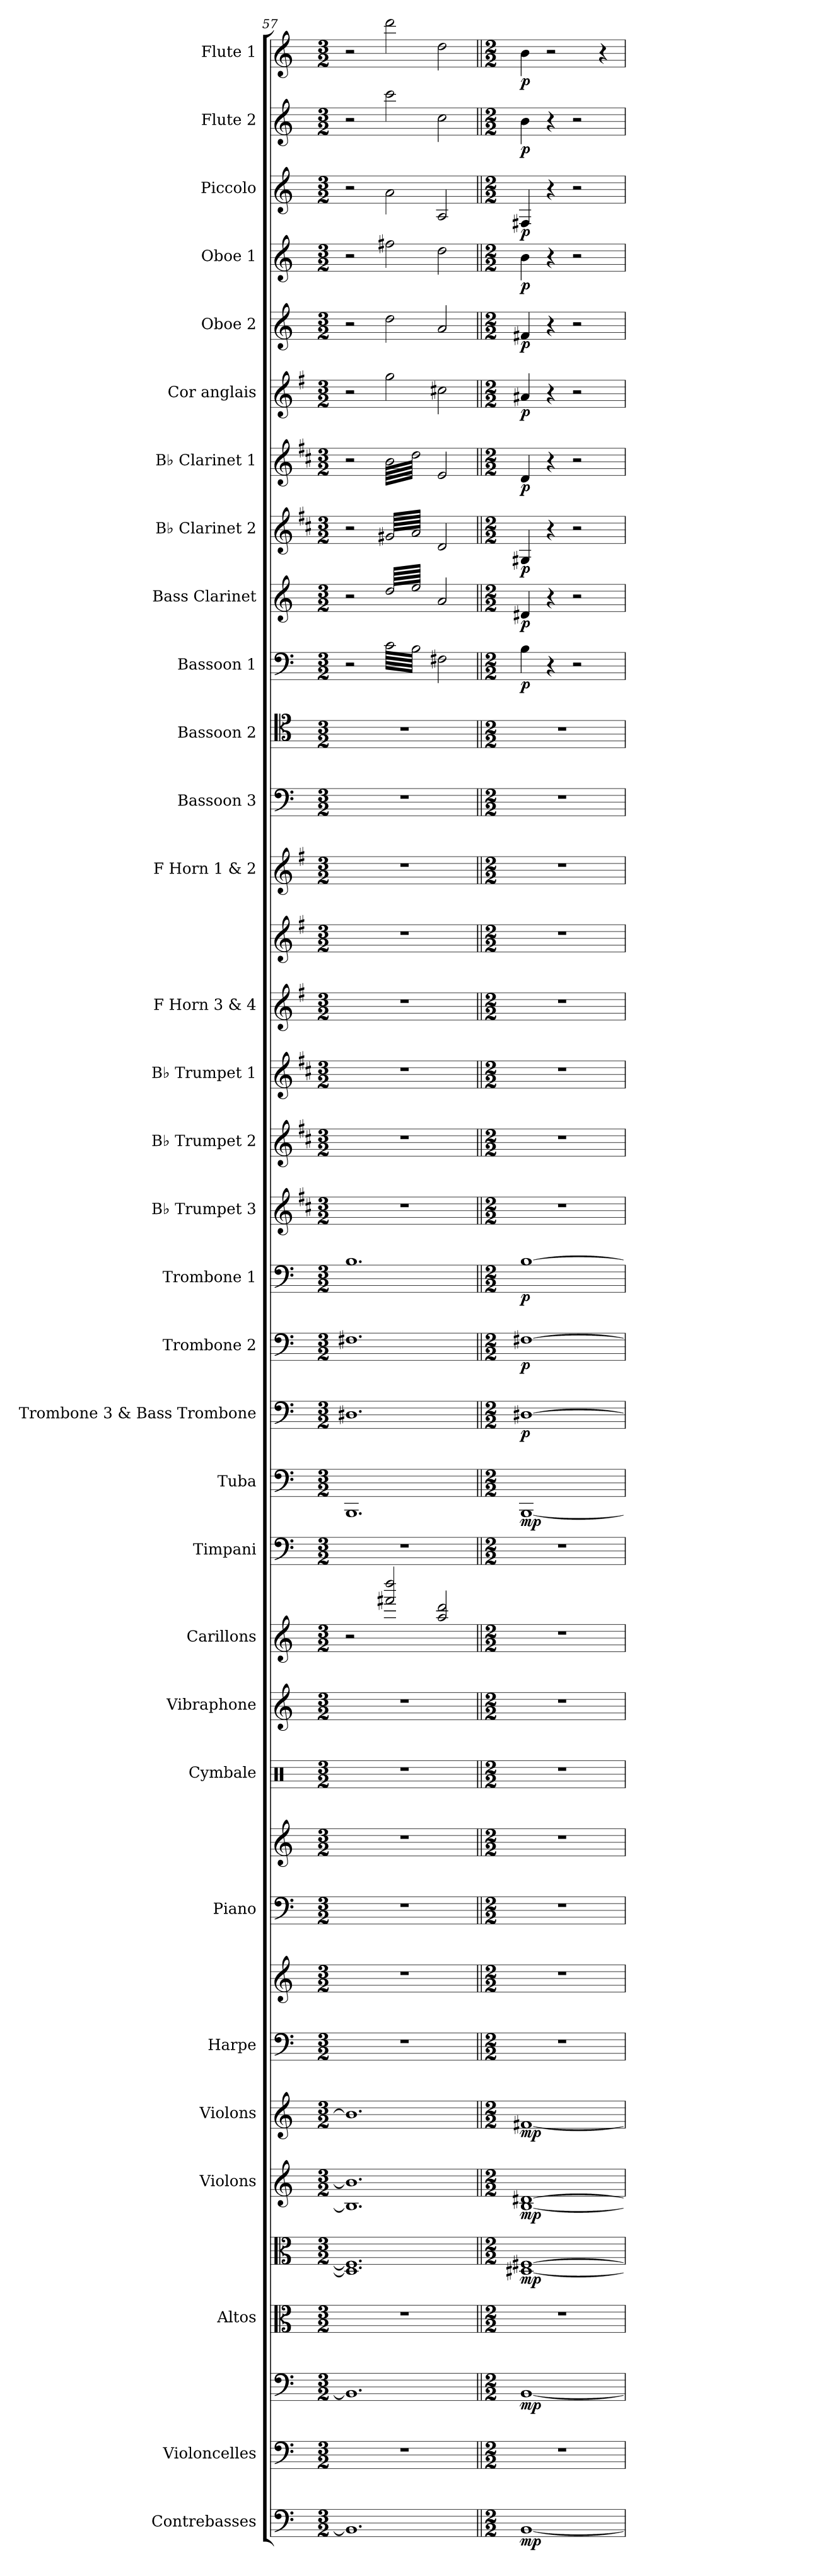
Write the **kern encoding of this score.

**kern	**dynam	**kern	**kern	**dynam	**kern	**kern	**dynam	**kern	**dynam	**kern	**dynam	**kern	**kern	**kern	**kern	**kern	**kern	**kern	**kern	**kern	**dynam	**kern	**dynam	**kern	**dynam	**kern	**dynam	**kern	**kern	**kern	**kern	**kern	**kern	**kern	**kern	**kern	**dynam	**kern	**dynam	**kern	**dynam	**kern	**dynam	**kern	**dynam	**kern	**dynam	**kern	**dynam	**kern	**dynam	**kern	**dynam	**kern	**dynam
*part32	*part32	*part31	*part31	*part31	*part30	*part30	*part30	*part29	*part29	*part28	*part28	*part27	*part27	*part26	*part26	*part25	*part24	*part23	*part22	*part21	*part21	*part20	*part20	*part19	*part19	*part18	*part18	*part17	*part16	*part15	*part14	*part14	*part13	*part12	*part11	*part10	*part10	*part9	*part9	*part8	*part8	*part7	*part7	*part6	*part6	*part5	*part5	*part4	*part4	*part3	*part3	*part2	*part2	*part1	*part1
*staff37	*staff37	*staff36	*staff35	*staff35/36	*staff34	*staff33	*staff33/34	*staff32	*staff32	*staff31	*staff31	*staff30	*staff29	*staff28	*staff27	*staff26	*staff25	*staff24	*staff23	*staff22	*staff22	*staff21	*staff21	*staff20	*staff20	*staff19	*staff19	*staff18	*staff17	*staff16	*staff15	*staff14	*staff13	*staff12	*staff11	*staff10	*staff10	*staff9	*staff9	*staff8	*staff8	*staff7	*staff7	*staff6	*staff6	*staff5	*staff5	*staff4	*staff4	*staff3	*staff3	*staff2	*staff2	*staff1	*staff1
*I"Contrebasses	*	*I"Violoncelles	*	*	*I"Altos	*	*	*I"Violons	*	*I"Violons	*	*I"Harpe	*	*I"Piano	*	*I"Cymbale	*I"Vibraphone	*I"Carillons	*I"Timpani	*I"Tuba	*	*I"Trombone 3 &amp; Bass Trombone	*	*I"Trombone 2	*	*I"Trombone 1	*	*I"B♭ Trumpet 3	*I"B♭ Trumpet 2	*I"B♭ Trumpet 1	*I"F Horn 3 &amp; 4	*	*I"F Horn 1 &amp; 2	*I"Bassoon 3	*I"Bassoon 2	*I"Bassoon 1	*	*I"Bass Clarinet	*	*I"B♭ Clarinet 2	*	*I"B♭ Clarinet 1	*	*I"Cor anglais	*	*I"Oboe 2	*	*I"Oboe 1	*	*I"Piccolo	*	*I"Flute 2	*	*I"Flute 1	*
*I'Cbs.	*	*I'Vlcs	*	*	*I'Alt.	*	*	*I'Vlns.	*	*I'Vlns.	*	*I'Hrp.	*	*I'Pia.	*	*I'Cym.	*I'Vib.	*I'Car.	*I'Timp.	*I'Tba.	*	*I'Tbn. 3 B. Tbn.	*	*I'Tbn. 2	*	*I'Tbn. 1	*	*I'B♭ Tpt. 3	*I'B♭ Tpt. 2	*I'B♭ Tpt. 1	*I'F Hn. 3 4	*	*I'F Hn. 1 2	*I'Bsn. 3	*I'Bsn. 2	*I'Bsn. 1	*	*I'B. Cl.	*	*I'B♭ Cl. 2	*	*I'B♭ Cl. 1	*	*I'C. A.	*	*I'Ob. 2	*	*I'Ob. 1	*	*I'Picc.	*	*I'Fl. 2	*	*I'Fl. 1	*
*clefF4	*	*clefF4	*clefF4	*	*clefC3	*clefC3	*	*clefG2	*	*clefG2	*	*clefF4	*clefG2	*clefF4	*clefG2	*clefX	*clefG2	*clefG2	*clefF4	*clefF4	*	*clefF4	*	*clefF4	*	*clefF4	*	*clefG2	*clefG2	*clefG2	*clefG2	*clefG2	*clefG2	*clefF4	*clefC4	*clefF4	*	*clefG2	*	*clefG2	*	*clefG2	*	*clefG2	*	*clefG2	*	*clefG2	*	*clefG2	*	*clefG2	*	*clefG2	*
*ITrd7c12	*	*	*	*	*	*	*	*	*	*	*	*	*	*	*	*	*	*	*	*	*	*	*	*	*	*	*	*ITrd1c2	*ITrd1c2	*ITrd1c2	*ITrd4c7	*ITrd4c7	*ITrd4c7	*	*	*	*	*ITrd8c14	*	*ITrd1c2	*	*ITrd1c2	*	*ITrd4c7	*	*	*	*	*	*ITrd-7c-12	*	*	*	*	*
*k[]	*	*k[]	*k[]	*	*k[]	*k[]	*	*k[]	*	*k[]	*	*k[]	*k[]	*k[]	*k[]	*k[]	*k[]	*k[]	*k[]	*k[]	*	*k[]	*	*k[]	*	*k[]	*	*k[]	*k[]	*k[]	*k[]	*k[]	*k[]	*k[]	*k[]	*k[]	*	*k[]	*	*k[]	*	*k[]	*	*k[]	*	*k[]	*	*k[]	*	*k[]	*	*k[]	*	*k[]	*
*M3/2	*	*M3/2	*M3/2	*	*M3/2	*M3/2	*	*M3/2	*	*M3/2	*	*M3/2	*M3/2	*M3/2	*M3/2	*M3/2	*M3/2	*M3/2	*M3/2	*M3/2	*	*M3/2	*	*M3/2	*	*M3/2	*	*M3/2	*M3/2	*M3/2	*M3/2	*M3/2	*M3/2	*M3/2	*M3/2	*M3/2	*	*M3/2	*	*M3/2	*	*M3/2	*	*M3/2	*	*M3/2	*	*M3/2	*	*M3/2	*	*M3/2	*	*M3/2	*
=57	=57	=57	=57	=57	=57	=57	=57	=57	=57	=57	=57	=57	=57	=57	=57	=57	=57	=57	=57	=57	=57	=57	=57	=57	=57	=57	=57	=57	=57	=57	=57	=57	=57	=57	=57	=57	=57	=57	=57	=57	=57	=57	=57	=57	=57	=57	=57	=57	=57	=57	=57	=57	=57	=57	=57
1.BBB]	.	1.r	1.BB]	.	1.r	1.D#] 1.F#]	.	1.B] 1.b]	.	1.b]	.	1.r	1.r	1.r	1.r	1.r	1.r	2r	1.r	1.BBB	.	1.D#X	.	1.F#X	.	1.B	.	1.r	1.r	1.r	1.r	1.r	1.r	1.r	1.r	2r	.	2r	.	2r	.	2r	.	2r	.	2r	.	2r	.	2r	.	2r	.	2r	.
*	*	*	*	*	*	*	*	*	*	*	*	*	*	*	*	*	*	*	*	*	*	*	*	*	*	*	*	*	*	*	*	*	*	*	*	*tremolo	*	*	*	*	*	*	*	*	*	*	*	*	*	*	*	*	*	*	*
*	*	*	*	*	*	*	*	*	*	*	*	*	*	*	*	*	*	*	*	*	*	*	*	*	*	*	*	*	*	*	*	*	*	*	*	*	*	*tremolo	*	*	*	*	*	*	*	*	*	*	*	*	*	*	*	*	*
*	*	*	*	*	*	*	*	*	*	*	*	*	*	*	*	*	*	*	*	*	*	*	*	*	*	*	*	*	*	*	*	*	*	*	*	*	*	*	*	*tremolo	*	*	*	*	*	*	*	*	*	*	*	*	*	*	*
*	*	*	*	*	*	*	*	*	*	*	*	*	*	*	*	*	*	*	*	*	*	*	*	*	*	*	*	*	*	*	*	*	*	*	*	*	*	*	*	*	*	*tremolo	*	*	*	*	*	*	*	*	*	*	*	*	*
.	.	.	.	.	.	.	.	.	.	.	.	.	.	.	.	.	.	2fff#X/ 2dddd/	.	.	.	.	.	.	.	.	.	.	.	.	.	.	.	.	.	64c\LLLL	.	64d/LLLL	.	64f#X/LLLL	.	64a\LLLL	.	2cc\	.	2dd\	.	2ff#X\	.	2aa\	.	2ccc\	.	2ddd\	.
.	.	.	.	.	.	.	.	.	.	.	.	.	.	.	.	.	.	.	.	.	.	.	.	.	.	.	.	.	.	.	.	.	.	.	.	64B\	.	64e/	.	64g/	.	64cc\	.	.	.	.	.	.	.	.	.	.	.	.	.
.	.	.	.	.	.	.	.	.	.	.	.	.	.	.	.	.	.	.	.	.	.	.	.	.	.	.	.	.	.	.	.	.	.	.	.	64c\	.	64d/	.	64f#X/	.	64a\	.	.	.	.	.	.	.	.	.	.	.	.	.
.	.	.	.	.	.	.	.	.	.	.	.	.	.	.	.	.	.	.	.	.	.	.	.	.	.	.	.	.	.	.	.	.	.	.	.	64B\	.	64e/	.	64g/	.	64cc\	.	.	.	.	.	.	.	.	.	.	.	.	.
.	.	.	.	.	.	.	.	.	.	.	.	.	.	.	.	.	.	.	.	.	.	.	.	.	.	.	.	.	.	.	.	.	.	.	.	64c\	.	64d/	.	64f#X/	.	64a\	.	.	.	.	.	.	.	.	.	.	.	.	.
.	.	.	.	.	.	.	.	.	.	.	.	.	.	.	.	.	.	.	.	.	.	.	.	.	.	.	.	.	.	.	.	.	.	.	.	64B\	.	64e/	.	64g/	.	64cc\	.	.	.	.	.	.	.	.	.	.	.	.	.
.	.	.	.	.	.	.	.	.	.	.	.	.	.	.	.	.	.	.	.	.	.	.	.	.	.	.	.	.	.	.	.	.	.	.	.	64c\	.	64d/	.	64f#X/	.	64a\	.	.	.	.	.	.	.	.	.	.	.	.	.
.	.	.	.	.	.	.	.	.	.	.	.	.	.	.	.	.	.	.	.	.	.	.	.	.	.	.	.	.	.	.	.	.	.	.	.	64B\	.	64e/	.	64g/	.	64cc\	.	.	.	.	.	.	.	.	.	.	.	.	.
.	.	.	.	.	.	.	.	.	.	.	.	.	.	.	.	.	.	.	.	.	.	.	.	.	.	.	.	.	.	.	.	.	.	.	.	64c\	.	64d/	.	64f#X/	.	64a\	.	.	.	.	.	.	.	.	.	.	.	.	.
.	.	.	.	.	.	.	.	.	.	.	.	.	.	.	.	.	.	.	.	.	.	.	.	.	.	.	.	.	.	.	.	.	.	.	.	64B\	.	64e/	.	64g/	.	64cc\	.	.	.	.	.	.	.	.	.	.	.	.	.
.	.	.	.	.	.	.	.	.	.	.	.	.	.	.	.	.	.	.	.	.	.	.	.	.	.	.	.	.	.	.	.	.	.	.	.	64c\	.	64d/	.	64f#X/	.	64a\	.	.	.	.	.	.	.	.	.	.	.	.	.
.	.	.	.	.	.	.	.	.	.	.	.	.	.	.	.	.	.	.	.	.	.	.	.	.	.	.	.	.	.	.	.	.	.	.	.	64B\	.	64e/	.	64g/	.	64cc\	.	.	.	.	.	.	.	.	.	.	.	.	.
.	.	.	.	.	.	.	.	.	.	.	.	.	.	.	.	.	.	.	.	.	.	.	.	.	.	.	.	.	.	.	.	.	.	.	.	64c\	.	64d/	.	64f#X/	.	64a\	.	.	.	.	.	.	.	.	.	.	.	.	.
.	.	.	.	.	.	.	.	.	.	.	.	.	.	.	.	.	.	.	.	.	.	.	.	.	.	.	.	.	.	.	.	.	.	.	.	64B\	.	64e/	.	64g/	.	64cc\	.	.	.	.	.	.	.	.	.	.	.	.	.
.	.	.	.	.	.	.	.	.	.	.	.	.	.	.	.	.	.	.	.	.	.	.	.	.	.	.	.	.	.	.	.	.	.	.	.	64c\	.	64d/	.	64f#X/	.	64a\	.	.	.	.	.	.	.	.	.	.	.	.	.
.	.	.	.	.	.	.	.	.	.	.	.	.	.	.	.	.	.	.	.	.	.	.	.	.	.	.	.	.	.	.	.	.	.	.	.	64B\	.	64e/	.	64g/	.	64cc\	.	.	.	.	.	.	.	.	.	.	.	.	.
.	.	.	.	.	.	.	.	.	.	.	.	.	.	.	.	.	.	.	.	.	.	.	.	.	.	.	.	.	.	.	.	.	.	.	.	64c\	.	64d/	.	64f#X/	.	64a\	.	.	.	.	.	.	.	.	.	.	.	.	.
.	.	.	.	.	.	.	.	.	.	.	.	.	.	.	.	.	.	.	.	.	.	.	.	.	.	.	.	.	.	.	.	.	.	.	.	64B\	.	64e/	.	64g/	.	64cc\	.	.	.	.	.	.	.	.	.	.	.	.	.
.	.	.	.	.	.	.	.	.	.	.	.	.	.	.	.	.	.	.	.	.	.	.	.	.	.	.	.	.	.	.	.	.	.	.	.	64c\	.	64d/	.	64f#X/	.	64a\	.	.	.	.	.	.	.	.	.	.	.	.	.
.	.	.	.	.	.	.	.	.	.	.	.	.	.	.	.	.	.	.	.	.	.	.	.	.	.	.	.	.	.	.	.	.	.	.	.	64B\	.	64e/	.	64g/	.	64cc\	.	.	.	.	.	.	.	.	.	.	.	.	.
.	.	.	.	.	.	.	.	.	.	.	.	.	.	.	.	.	.	.	.	.	.	.	.	.	.	.	.	.	.	.	.	.	.	.	.	64c\	.	64d/	.	64f#X/	.	64a\	.	.	.	.	.	.	.	.	.	.	.	.	.
.	.	.	.	.	.	.	.	.	.	.	.	.	.	.	.	.	.	.	.	.	.	.	.	.	.	.	.	.	.	.	.	.	.	.	.	64B\	.	64e/	.	64g/	.	64cc\	.	.	.	.	.	.	.	.	.	.	.	.	.
.	.	.	.	.	.	.	.	.	.	.	.	.	.	.	.	.	.	.	.	.	.	.	.	.	.	.	.	.	.	.	.	.	.	.	.	64c\	.	64d/	.	64f#X/	.	64a\	.	.	.	.	.	.	.	.	.	.	.	.	.
.	.	.	.	.	.	.	.	.	.	.	.	.	.	.	.	.	.	.	.	.	.	.	.	.	.	.	.	.	.	.	.	.	.	.	.	64B\	.	64e/	.	64g/	.	64cc\	.	.	.	.	.	.	.	.	.	.	.	.	.
.	.	.	.	.	.	.	.	.	.	.	.	.	.	.	.	.	.	.	.	.	.	.	.	.	.	.	.	.	.	.	.	.	.	.	.	64c\	.	64d/	.	64f#X/	.	64a\	.	.	.	.	.	.	.	.	.	.	.	.	.
.	.	.	.	.	.	.	.	.	.	.	.	.	.	.	.	.	.	.	.	.	.	.	.	.	.	.	.	.	.	.	.	.	.	.	.	64B\	.	64e/	.	64g/	.	64cc\	.	.	.	.	.	.	.	.	.	.	.	.	.
.	.	.	.	.	.	.	.	.	.	.	.	.	.	.	.	.	.	.	.	.	.	.	.	.	.	.	.	.	.	.	.	.	.	.	.	64c\	.	64d/	.	64f#X/	.	64a\	.	.	.	.	.	.	.	.	.	.	.	.	.
.	.	.	.	.	.	.	.	.	.	.	.	.	.	.	.	.	.	.	.	.	.	.	.	.	.	.	.	.	.	.	.	.	.	.	.	64B\	.	64e/	.	64g/	.	64cc\	.	.	.	.	.	.	.	.	.	.	.	.	.
.	.	.	.	.	.	.	.	.	.	.	.	.	.	.	.	.	.	.	.	.	.	.	.	.	.	.	.	.	.	.	.	.	.	.	.	64c\	.	64d/	.	64f#X/	.	64a\	.	.	.	.	.	.	.	.	.	.	.	.	.
.	.	.	.	.	.	.	.	.	.	.	.	.	.	.	.	.	.	.	.	.	.	.	.	.	.	.	.	.	.	.	.	.	.	.	.	64B\	.	64e/	.	64g/	.	64cc\	.	.	.	.	.	.	.	.	.	.	.	.	.
.	.	.	.	.	.	.	.	.	.	.	.	.	.	.	.	.	.	.	.	.	.	.	.	.	.	.	.	.	.	.	.	.	.	.	.	64c\	.	64d/	.	64f#X/	.	64a\	.	.	.	.	.	.	.	.	.	.	.	.	.
.	.	.	.	.	.	.	.	.	.	.	.	.	.	.	.	.	.	.	.	.	.	.	.	.	.	.	.	.	.	.	.	.	.	.	.	64B\JJJJ	.	64e/JJJJ	.	64g/JJJJ	.	64cc\JJJJ	.	.	.	.	.	.	.	.	.	.	.	.	.
*	*	*	*	*	*	*	*	*	*	*	*	*	*	*	*	*	*	*	*	*	*	*	*	*	*	*	*	*	*	*	*	*	*	*	*	*	*	*	*	*	*	*Xtremolo	*	*	*	*	*	*	*	*	*	*	*	*	*
*	*	*	*	*	*	*	*	*	*	*	*	*	*	*	*	*	*	*	*	*	*	*	*	*	*	*	*	*	*	*	*	*	*	*	*	*	*	*	*	*Xtremolo	*	*	*	*	*	*	*	*	*	*	*	*	*	*	*
*	*	*	*	*	*	*	*	*	*	*	*	*	*	*	*	*	*	*	*	*	*	*	*	*	*	*	*	*	*	*	*	*	*	*	*	*	*	*Xtremolo	*	*	*	*	*	*	*	*	*	*	*	*	*	*	*	*	*
*	*	*	*	*	*	*	*	*	*	*	*	*	*	*	*	*	*	*	*	*	*	*	*	*	*	*	*	*	*	*	*	*	*	*	*	*Xtremolo	*	*	*	*	*	*	*	*	*	*	*	*	*	*	*	*	*	*	*
.	.	.	.	.	.	.	.	.	.	.	.	.	.	.	.	.	.	2aa/ 2ddd/	.	.	.	.	.	.	.	.	.	.	.	.	.	.	.	.	.	2F#X\	.	2A/	.	2c/	.	2d/	.	2f#X\	.	2a/	.	2dd\	.	2a/	.	2cc\	.	2dd\	.
.	.	.	.	.	.	.	.	.	.	.	.	.	.	.	.	.	.	.	.	.	.	.	.	.	.	.	.	.	.	.	.	.	.	.	.	.	.	.	.	.	.	.	.	.	.	.	.	.	.	.	.	.	.	.	.
.	.	.	.	.	.	.	.	.	.	.	.	.	.	.	.	.	.	.	.	.	.	.	.	.	.	.	.	.	.	.	.	.	.	.	.	.	.	.	.	.	.	.	.	.	.	.	.	.	.	.	.	.	.	.	.
.	.	.	.	.	.	.	.	.	.	.	.	.	.	.	.	.	.	.	.	.	.	.	.	.	.	.	.	.	.	.	.	.	.	.	.	.	.	.	.	.	.	.	.	.	.	.	.	.	.	.	.	.	.	.	.
.	.	.	.	.	.	.	.	.	.	.	.	.	.	.	.	.	.	.	.	.	.	.	.	.	.	.	.	.	.	.	.	.	.	.	.	.	.	.	.	.	.	.	.	.	.	.	.	.	.	.	.	.	.	.	.
.	.	.	.	.	.	.	.	.	.	.	.	.	.	.	.	.	.	.	.	.	.	.	.	.	.	.	.	.	.	.	.	.	.	.	.	.	.	.	.	.	.	.	.	.	.	.	.	.	.	.	.	.	.	.	.
.	.	.	.	.	.	.	.	.	.	.	.	.	.	.	.	.	.	.	.	.	.	.	.	.	.	.	.	.	.	.	.	.	.	.	.	.	.	.	.	.	.	.	.	.	.	.	.	.	.	.	.	.	.	.	.
.	.	.	.	.	.	.	.	.	.	.	.	.	.	.	.	.	.	.	.	.	.	.	.	.	.	.	.	.	.	.	.	.	.	.	.	.	.	.	.	.	.	.	.	.	.	.	.	.	.	.	.	.	.	.	.
.	.	.	.	.	.	.	.	.	.	.	.	.	.	.	.	.	.	.	.	.	.	.	.	.	.	.	.	.	.	.	.	.	.	.	.	.	.	.	.	.	.	.	.	.	.	.	.	.	.	.	.	.	.	.	.
.	.	.	.	.	.	.	.	.	.	.	.	.	.	.	.	.	.	.	.	.	.	.	.	.	.	.	.	.	.	.	.	.	.	.	.	.	.	.	.	.	.	.	.	.	.	.	.	.	.	.	.	.	.	.	.
.	.	.	.	.	.	.	.	.	.	.	.	.	.	.	.	.	.	.	.	.	.	.	.	.	.	.	.	.	.	.	.	.	.	.	.	.	.	.	.	.	.	.	.	.	.	.	.	.	.	.	.	.	.	.	.
.	.	.	.	.	.	.	.	.	.	.	.	.	.	.	.	.	.	.	.	.	.	.	.	.	.	.	.	.	.	.	.	.	.	.	.	.	.	.	.	.	.	.	.	.	.	.	.	.	.	.	.	.	.	.	.
.	.	.	.	.	.	.	.	.	.	.	.	.	.	.	.	.	.	.	.	.	.	.	.	.	.	.	.	.	.	.	.	.	.	.	.	.	.	.	.	.	.	.	.	.	.	.	.	.	.	.	.	.	.	.	.
.	.	.	.	.	.	.	.	.	.	.	.	.	.	.	.	.	.	.	.	.	.	.	.	.	.	.	.	.	.	.	.	.	.	.	.	.	.	.	.	.	.	.	.	.	.	.	.	.	.	.	.	.	.	.	.
.	.	.	.	.	.	.	.	.	.	.	.	.	.	.	.	.	.	.	.	.	.	.	.	.	.	.	.	.	.	.	.	.	.	.	.	.	.	.	.	.	.	.	.	.	.	.	.	.	.	.	.	.	.	.	.
.	.	.	.	.	.	.	.	.	.	.	.	.	.	.	.	.	.	.	.	.	.	.	.	.	.	.	.	.	.	.	.	.	.	.	.	.	.	.	.	.	.	.	.	.	.	.	.	.	.	.	.	.	.	.	.
=58||	=58||	=58||	=58||	=58||	=58||	=58||	=58||	=58||	=58||	=58||	=58||	=58||	=58||	=58||	=58||	=58||	=58||	=58||	=58||	=58||	=58||	=58||	=58||	=58||	=58||	=58||	=58||	=58||	=58||	=58||	=58||	=58||	=58||	=58||	=58||	=58||	=58||	=58||	=58||	=58||	=58||	=58||	=58||	=58||	=58||	=58||	=58||	=58||	=58||	=58||	=58||	=58||	=58||	=58||	=58||
*M2/2	*	*M2/2	*M2/2	*	*M2/2	*M2/2	*	*M2/2	*	*M2/2	*	*M2/2	*M2/2	*M2/2	*M2/2	*M2/2	*M2/2	*M2/2	*M2/2	*M2/2	*	*M2/2	*	*M2/2	*	*M2/2	*	*M2/2	*M2/2	*M2/2	*M2/2	*M2/2	*M2/2	*M2/2	*M2/2	*M2/2	*	*M2/2	*	*M2/2	*	*M2/2	*	*M2/2	*	*M2/2	*	*M2/2	*	*M2/2	*	*M2/2	*	*M2/2	*
!	!LO:DY:b	!	!	!LO:DY:b	!	!	!LO:DY:b	!	!LO:DY:b	!	!LO:DY:b	!	!	!	!	!	!	!	!	!	!LO:DY:b	!	!LO:DY:b	!	!LO:DY:b	!	!LO:DY:b	!	!	!	!	!	!	!	!	!	!LO:DY:b	!	!LO:DY:b	!	!LO:DY:b	!	!LO:DY:b	!	!LO:DY:b	!	!LO:DY:b	!	!LO:DY:b	!	!LO:DY:b	!	!LO:DY:b	!	!LO:DY:b
[1BBB	mp	1r	[1BB	mp	1r	[1D#X [1F#X	mp	[1B [1d#X	mp	[1f#X	mp	1r	1r	1r	1r	1r	1r	1r	1r	[1BBB	mp	[1D#X	p	[1F#X	p	[1B	p	1r	1r	1r	1r	1r	1r	1r	1r	4B\	p	4D#X/	p	4F#X/	p	4c/	p	4d#X/	p	4f#X/	p	4b\	p	4f#X/	p	4b\	p	4b\	p
.	.	.	.	.	.	.	.	.	.	.	.	.	.	.	.	.	.	.	.	.	.	.	.	.	.	.	.	.	.	.	.	.	.	.	.	4r	.	4r	.	4r	.	4r	.	4r	.	4r	.	4r	.	4r	.	4r	.	2r	.
.	.	.	.	.	.	.	.	.	.	.	.	.	.	.	.	.	.	.	.	.	.	.	.	.	.	.	.	.	.	.	.	.	.	.	.	2r	.	2r	.	2r	.	2r	.	2r	.	2r	.	2r	.	2r	.	2r	.	.	.
.	.	.	.	.	.	.	.	.	.	.	.	.	.	.	.	.	.	.	.	.	.	.	.	.	.	.	.	.	.	.	.	.	.	.	.	.	.	.	.	.	.	.	.	.	.	.	.	.	.	.	.	.	.	4r	.
=	=	=	=	=	=	=	=	=	=	=	=	=	=	=	=	=	=	=	=	=	=	=	=	=	=	=	=	=	=	=	=	=	=	=	=	=	=	=	=	=	=	=	=	=	=	=	=	=	=	=	=	=	=	=	=
*-	*-	*-	*-	*-	*-	*-	*-	*-	*-	*-	*-	*-	*-	*-	*-	*-	*-	*-	*-	*-	*-	*-	*-	*-	*-	*-	*-	*-	*-	*-	*-	*-	*-	*-	*-	*-	*-	*-	*-	*-	*-	*-	*-	*-	*-	*-	*-	*-	*-	*-	*-	*-	*-	*-	*-
